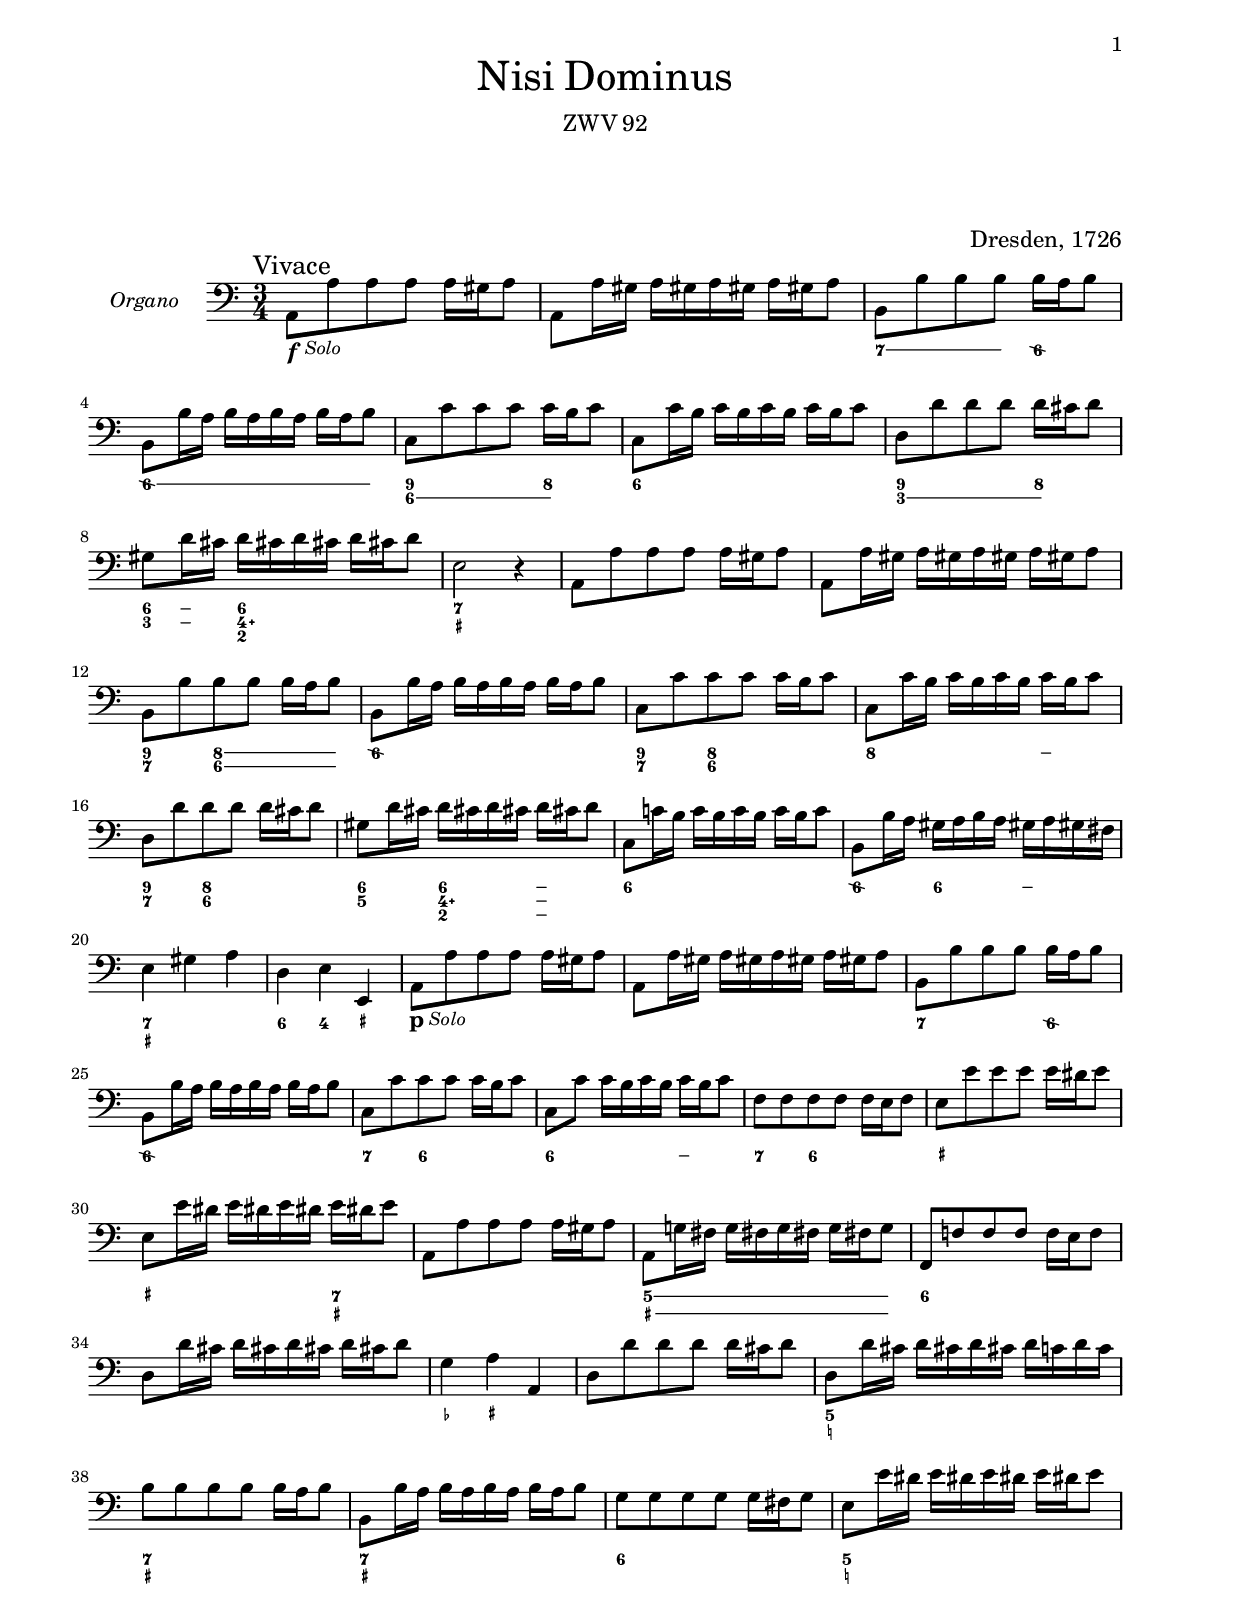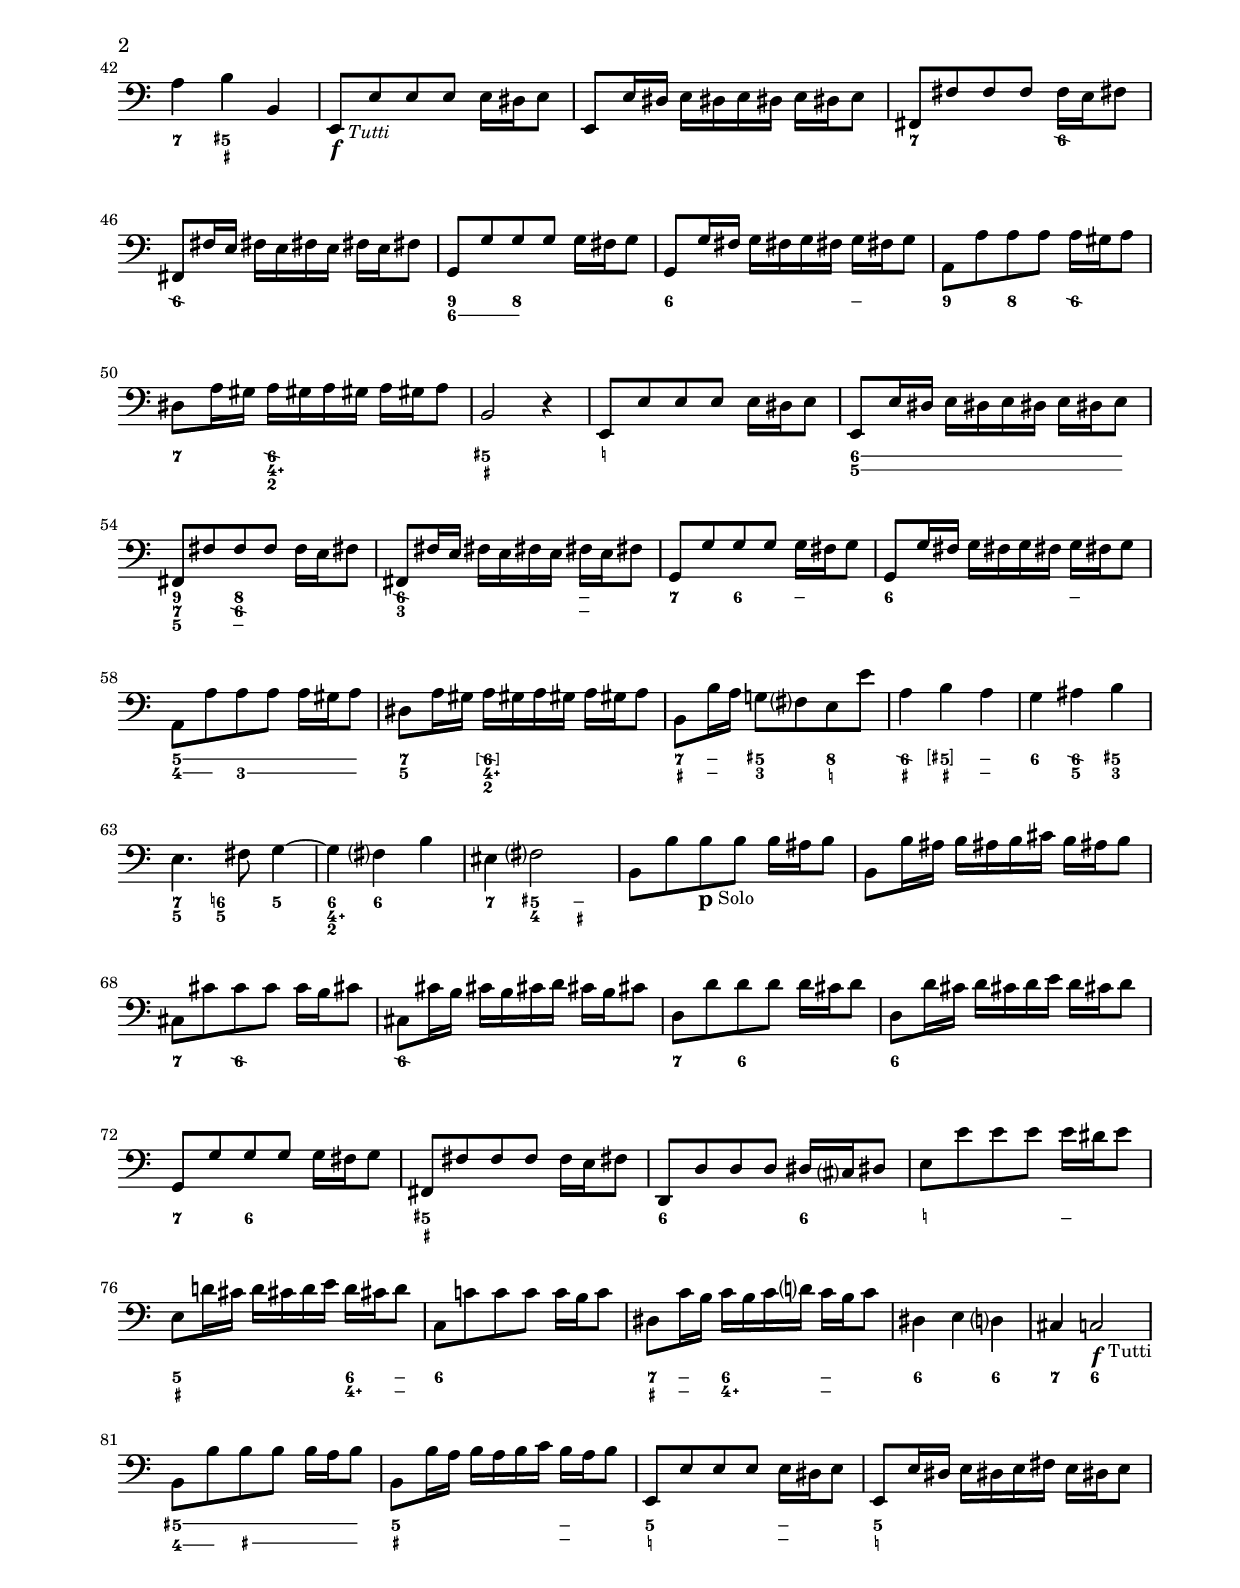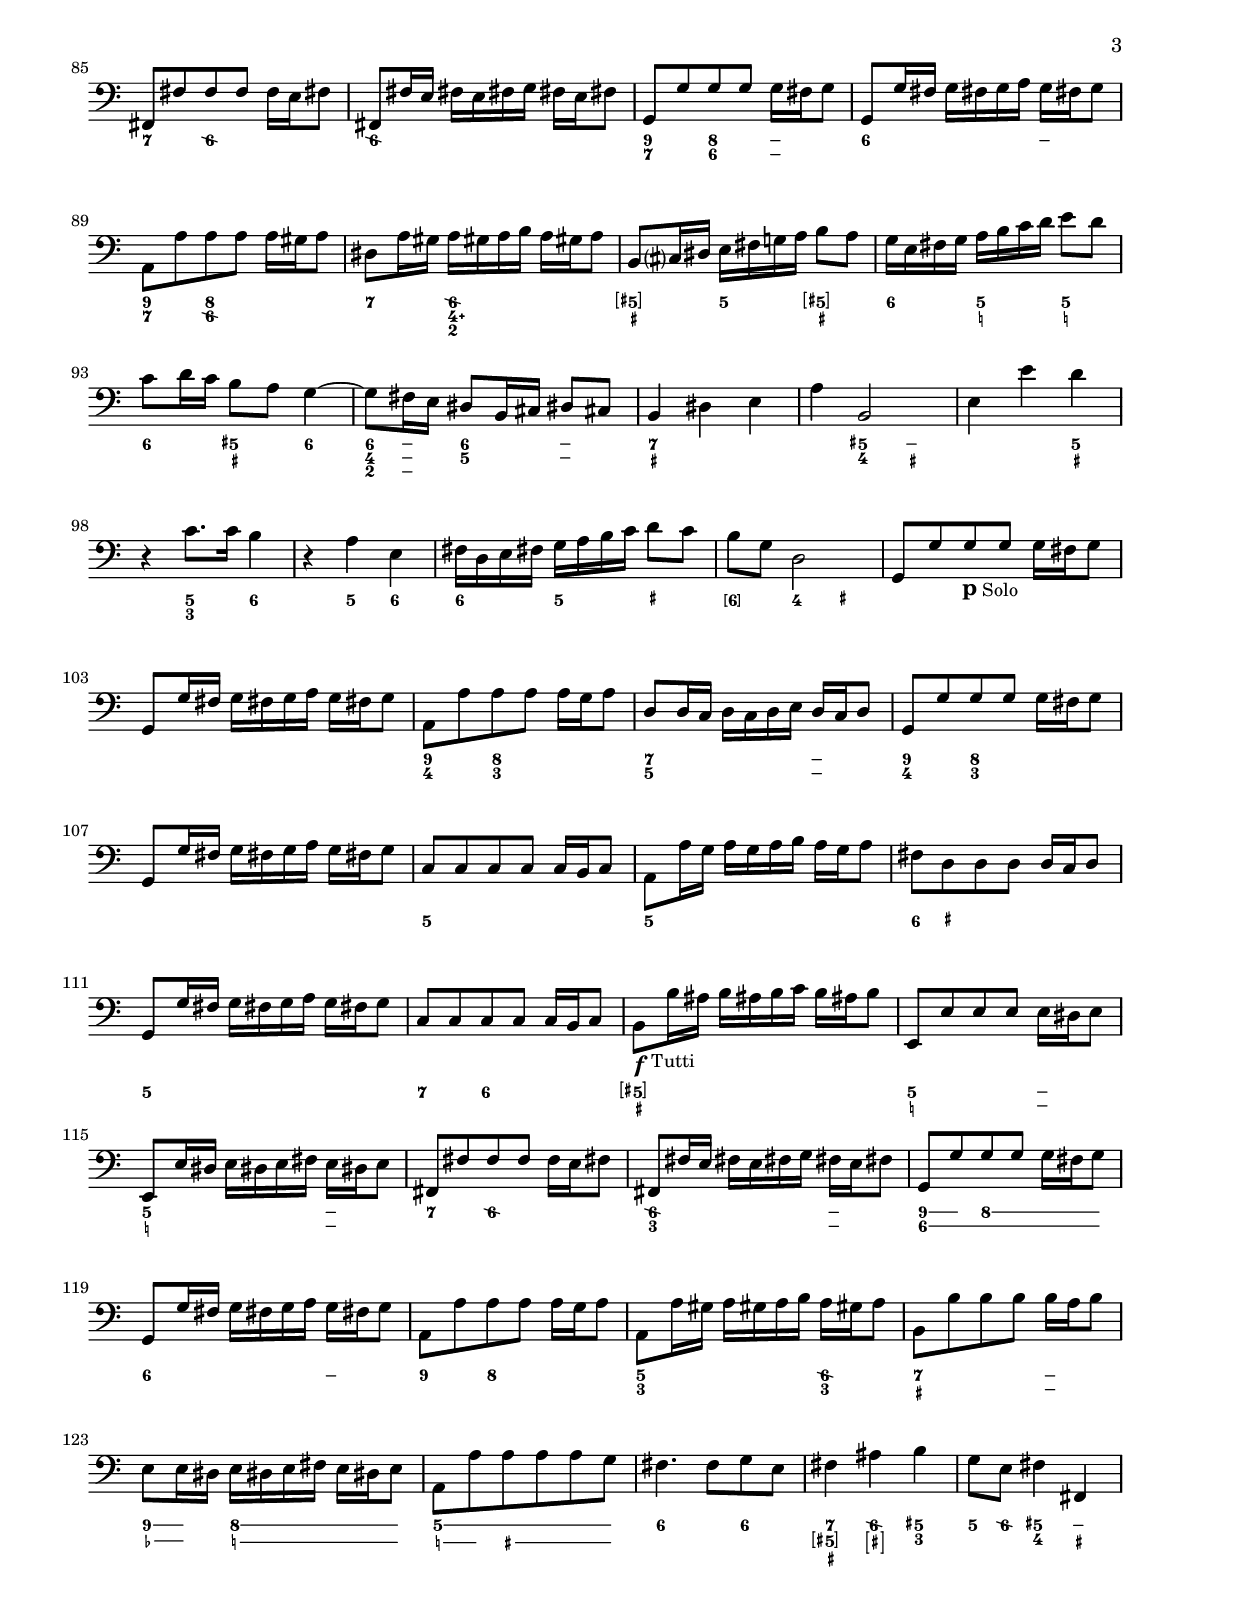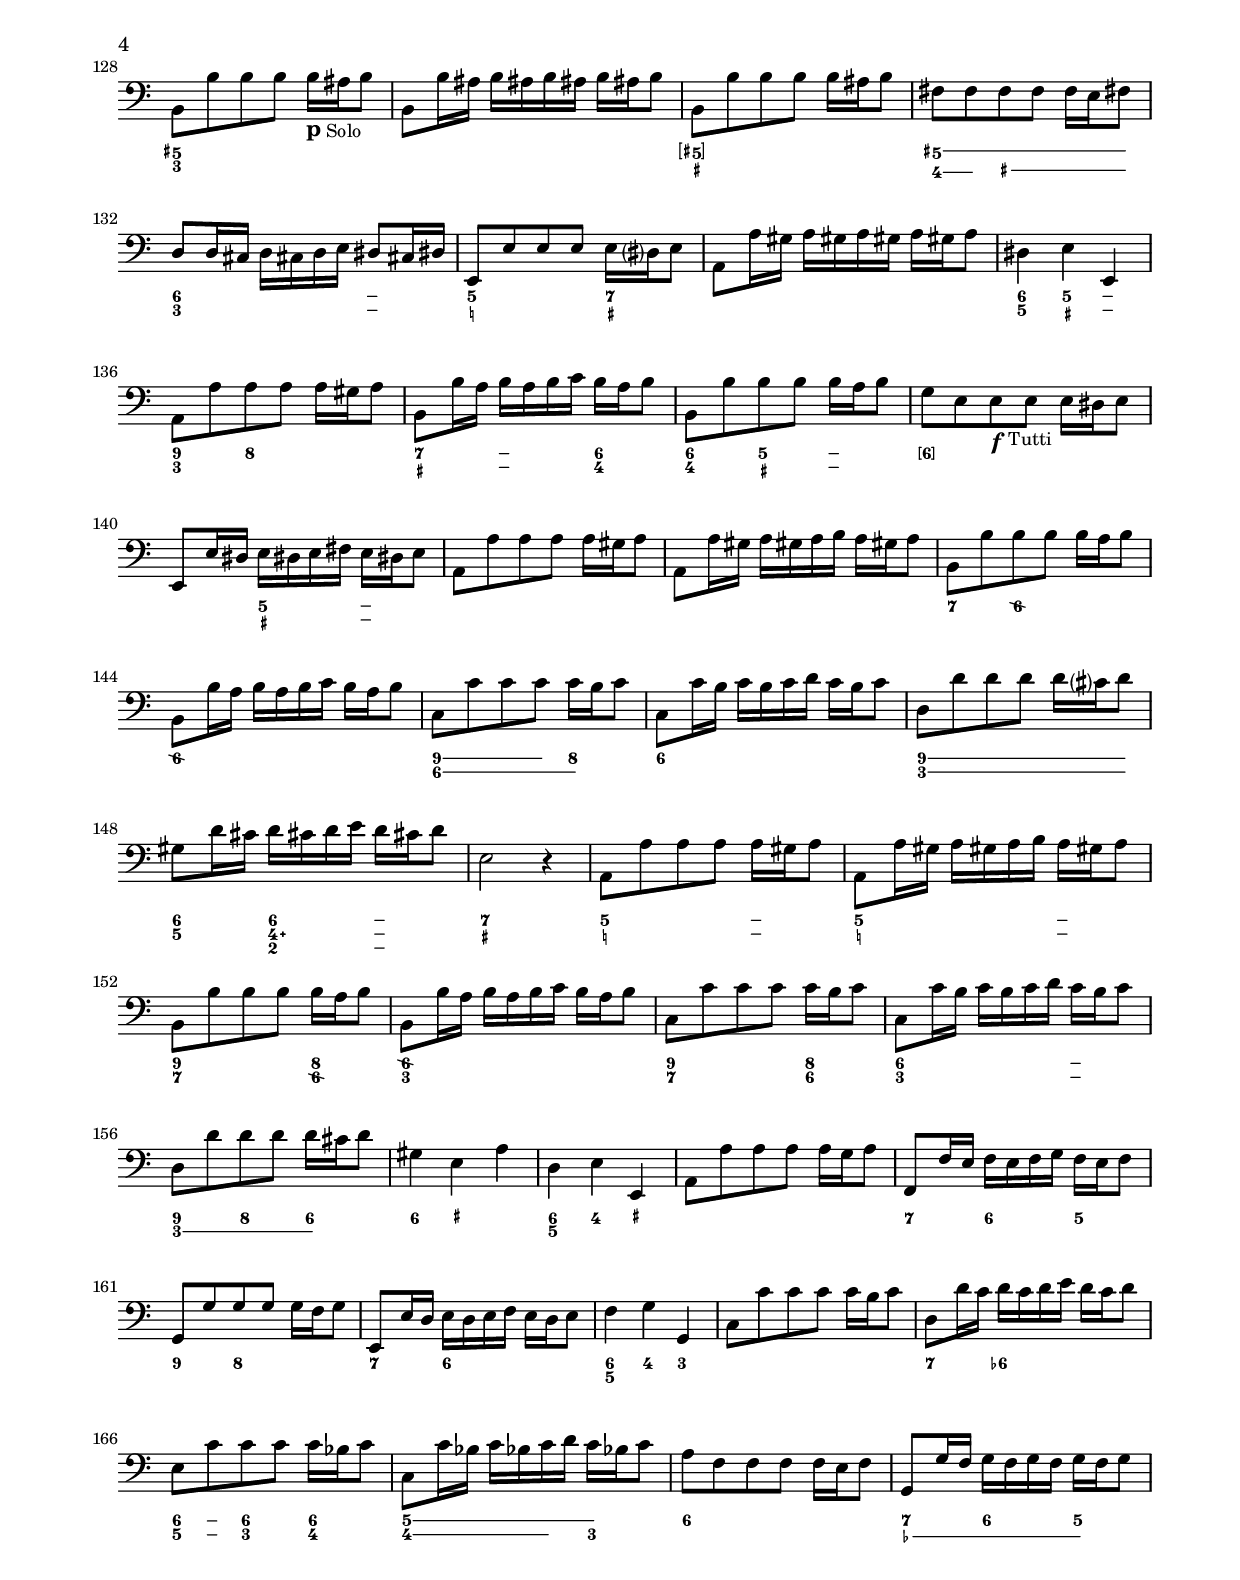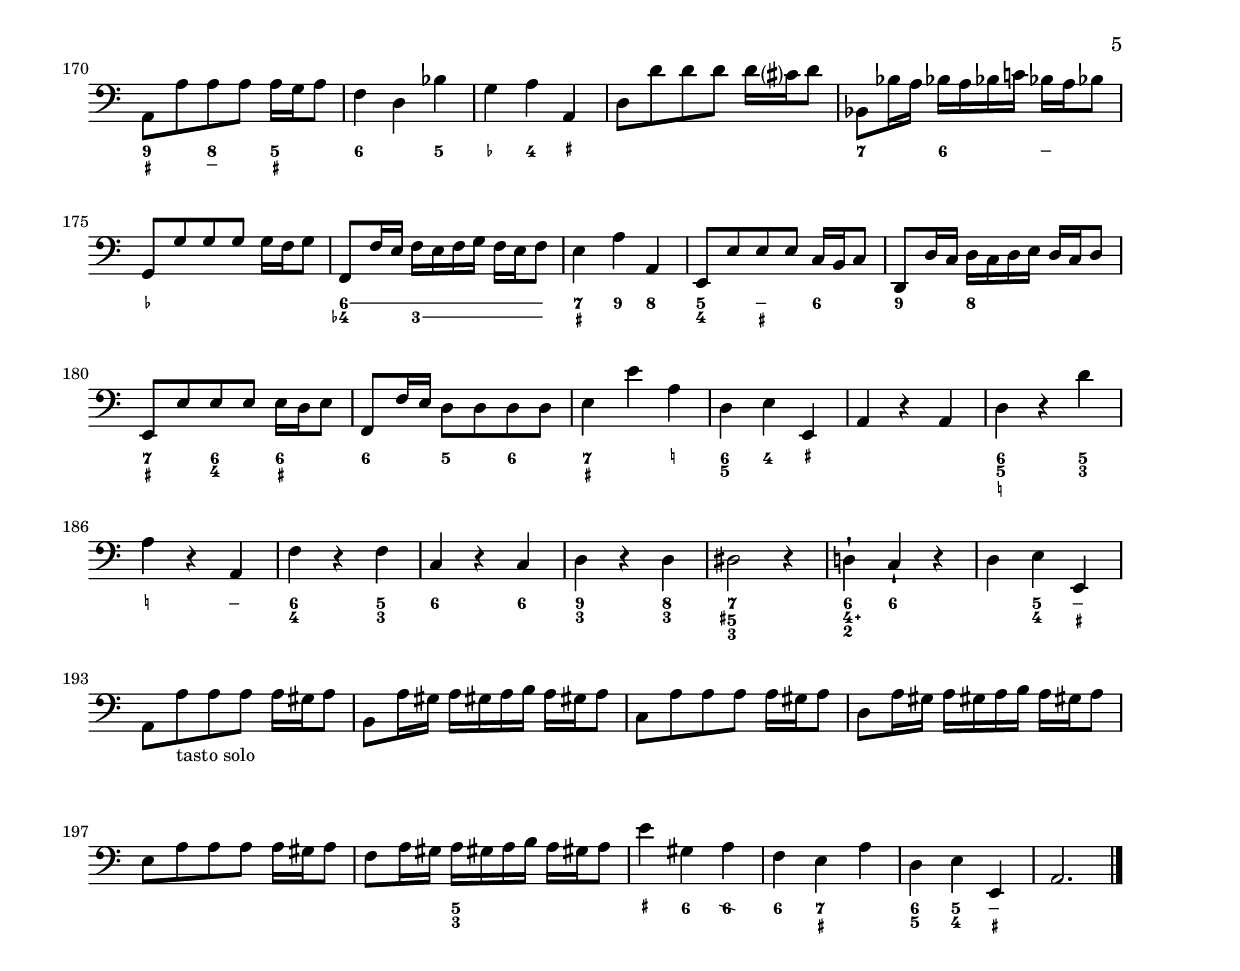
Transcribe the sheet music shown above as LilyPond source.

% (c) 2017 by Wolfgang Skala.
% This file is licensed under the Creative Commons Attribution-NonCommercial-ShareAlike 4.0 International License.
% To view a copy of this license, visit http://creativecommons.org/licenses/by-nc-sa/4.0/.

\version "2.18.0"

\include "../definitions.ly"

\paper {
	indent = 2\cm
	system-separator-markup = ##f
	system-system-spacing = #'((basic-distance . 15.5) (minimum-distance . 8) (padding . 1) (stretchability . 60))
	last-bottom-spacing = #'((basic-distance . 20) (minimum-distance . 1) (padding . 1) (stretchability . 100))
}

#(set-global-staff-size 17.82)

\book {
	\bookpart {
		\header {
			title = \markup {
				\medium \center-column {
					\normal-text \larger \larger \line { Nisi Dominus }
					\smaller \smaller \smaller \line { ZWV 92 }
				}
			}
			subtitle = \markup { \vspace #3 \normal-text \larger \larger " " }
			composer = \markup { \larger "Dresden, 1726" }
		}
		\paper { max-systems-per-page = #10 }
		\score {
			<<
				\new Staff {
					\set Staff.instrumentName = "Organo"
					\NisiDominusBassiEdOrgano
				}
				\new FiguredBass {
					\NisiDominusBassFigures
				}
			>>
		}
	}
}